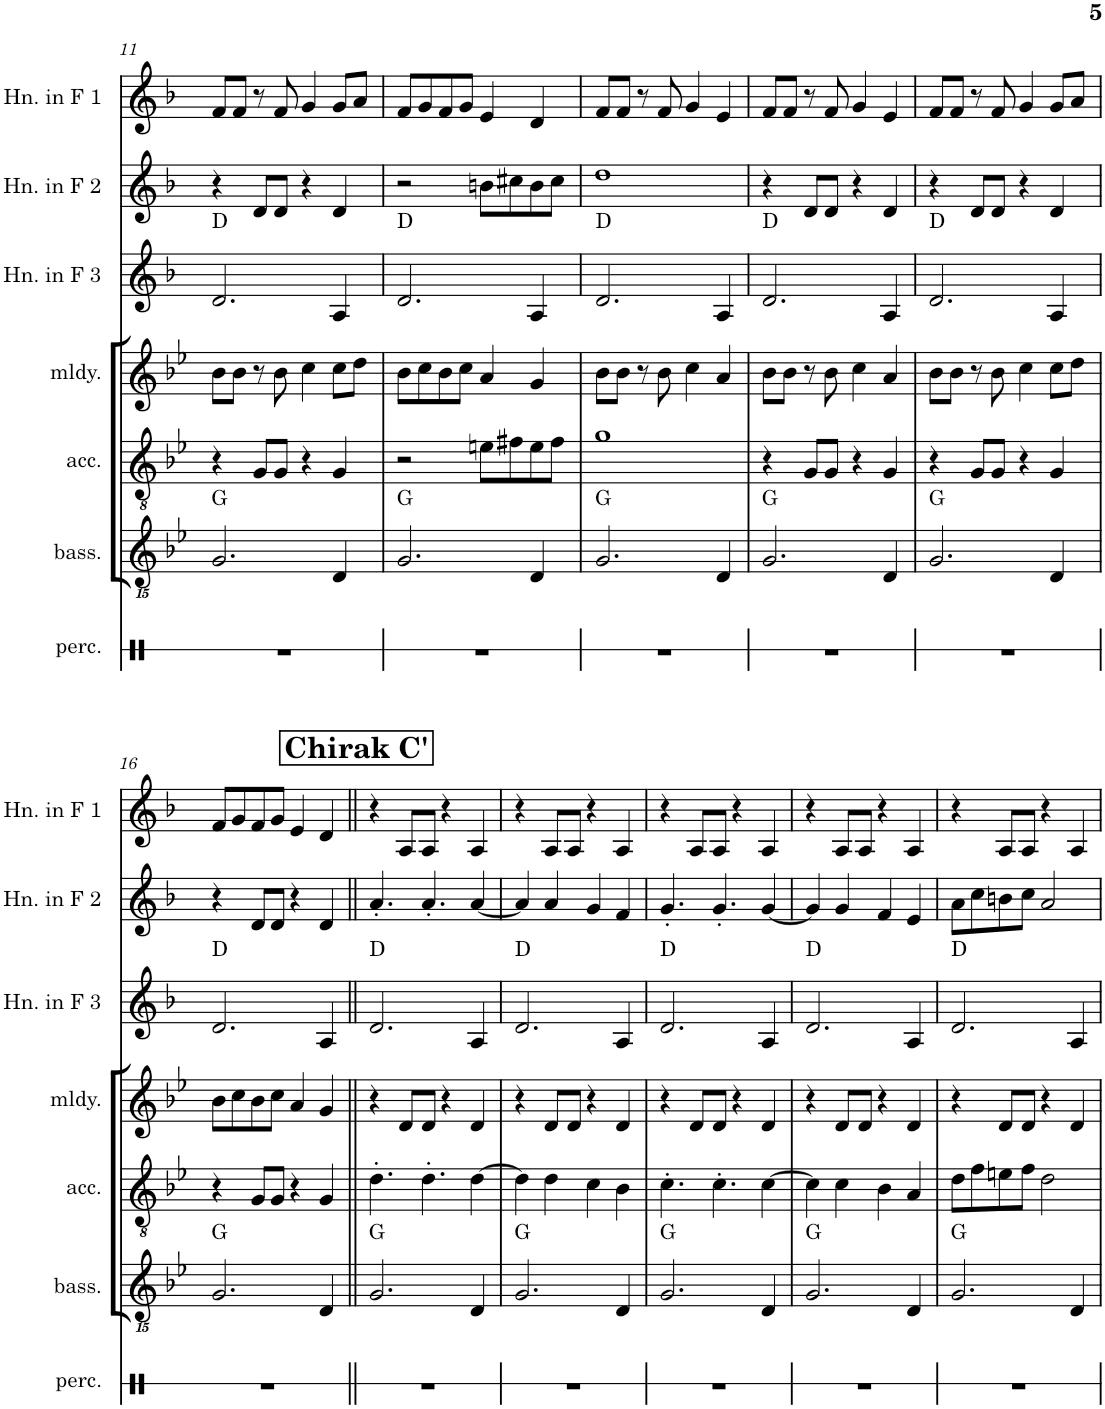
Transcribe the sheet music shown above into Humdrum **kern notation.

**kern	**kern	**harte	**kern	**kern	**kern	**harte	**kern	**kern
*part7	*part6	*part6	*part5	*part4	*part3	*part3	*part2	*part1
*staff7	*staff6	*	*staff5	*staff4	*staff3	*	*staff2	*staff1
*I"Percussion	*I"Bass (C)	*	*I"Accompaniment (C)	*I"Melody (C)	*I"Bass (F)	*	*I"Accompaniment (F)	*I"Melody (F)
*I'perc.	*I'bass.	*	*I'acc.	*I'mldy.	*	*	*	*
!!LO:PB:g=z
*clefX	*clefGvv2	*	*clefGv2	*clefG2	*clefG2	*	*clefG2	*clefG2
*	*	*	*	*Trd1c2	*Trd4c7	*	*Trd4c7	*Trd4c7
*k[]	*k[b-e-]	*	*k[b-e-]	*k[b-e-]	*k[b-]	*	*k[b-]	*k[b-]
*M4/4	*M4/4	*	*M4/4	*M4/4	*M4/4	*	*M4/4	*M4/4
=11	=11	=11	=11	=11	=11	=11	=11	=11
1r	2.GG/	G:maj	4r	8b-\L	2.d/	D:maj	4r	8f/L
.	.	.	.	8b-\J	.	.	.	8f/J
.	.	.	8G/L	8r	.	.	8d/L	8r
.	.	.	8G/J	8b-\	.	.	8d/J	8f/
.	.	.	4r	4cc\	.	.	4r	4g/
.	4DD/	.	4G/	8cc\L	4A/	.	4d/	8g/L
.	.	.	.	8dd\J	.	.	.	8a/J
=12	=12	=12	=12	=12	=12	=12	=12	=12
1r	2.GG/	G:maj	2r	8b-\L	2.d/	D:maj	2r	8f/L
.	.	.	.	8cc\	.	.	.	8g/
.	.	.	.	8b-\	.	.	.	8f/
.	.	.	.	8cc\J	.	.	.	8g/J
.	.	.	8en\L	4a/	.	.	8bn\L	4e/
.	.	.	8f#X\	.	.	.	8cc#X\	.
.	4DD/	.	8e\	4g/	4A/	.	8b\	4d/
.	.	.	8f#\J	.	.	.	8cc#\J	.
=13	=13	=13	=13	=13	=13	=13	=13	=13
1r	2.GG/	G:maj	1g	8b-\L	2.d/	D:maj	1dd	8f/L
.	.	.	.	8b-\J	.	.	.	8f/J
.	.	.	.	8r	.	.	.	8r
.	.	.	.	8b-\	.	.	.	8f/
.	.	.	.	4cc\	.	.	.	4g/
.	4DD/	.	.	4a/	4A/	.	.	4e/
=14	=14	=14	=14	=14	=14	=14	=14	=14
1r	2.GG/	G:maj	4r	8b-\L	2.d/	D:maj	4r	8f/L
.	.	.	.	8b-\J	.	.	.	8f/J
.	.	.	8G/L	8r	.	.	8d/L	8r
.	.	.	8G/J	8b-\	.	.	8d/J	8f/
.	.	.	4r	4cc\	.	.	4r	4g/
.	4DD/	.	4G/	4a/	4A/	.	4d/	4e/
=15	=15	=15	=15	=15	=15	=15	=15	=15
1r	2.GG/	G:maj	4r	8b-\L	2.d/	D:maj	4r	8f/L
.	.	.	.	8b-\J	.	.	.	8f/J
.	.	.	8G/L	8r	.	.	8d/L	8r
.	.	.	8G/J	8b-\	.	.	8d/J	8f/
.	.	.	4r	4cc\	.	.	4r	4g/
.	4DD/	.	4G/	8cc\L	4A/	.	4d/	8g/L
.	.	.	.	8dd\J	.	.	.	8a/J
!!LO:LB:g=z
=16	=16	=16	=16	=16	=16	=16	=16	=16
1r	2.GG/	G:maj	4r	8b-\L	2.d/	D:maj	4r	8f/L
.	.	.	.	8cc\	.	.	.	8g/
.	.	.	8G/L	8b-\	.	.	8d/L	8f/
.	.	.	8G/J	8cc\J	.	.	8d/J	8g/J
.	.	.	4r	4a/	.	.	4r	4e/
.	4DD/	.	4G/	4g/	4A/	.	4d/	4d/
!!LO:REH:place=s1:a:B:cj:fs=14:t=Chirak C'
=17||	=17||	=17||	=17||	=17||	=17||	=17||	=17||	=17||
1r	2.GG/	G:maj	4.d'\	4r	2.d/	D:maj	4.a'/	4r
.	.	.	.	8d/L	.	.	.	8A/L
.	.	.	4.d'\	8d/J	.	.	4.a'/	8A/J
.	.	.	.	4r	.	.	.	4r
.	4DD/	.	[4d\	4d/	4A/	.	[4a/	4A/
=18	=18	=18	=18	=18	=18	=18	=18	=18
1r	2.GG/	G:maj	4d\]	4r	2.d/	D:maj	4a/]	4r
.	.	.	4d\	8d/L	.	.	4a/	8A/L
.	.	.	.	8d/J	.	.	.	8A/J
.	.	.	4c\	4r	.	.	4g/	4r
.	4DD/	.	4B-\	4d/	4A/	.	4f/	4A/
=19	=19	=19	=19	=19	=19	=19	=19	=19
1r	2.GG/	G:maj	4.c'\	4r	2.d/	D:maj	4.g'/	4r
.	.	.	.	8d/L	.	.	.	8A/L
.	.	.	4.c'\	8d/J	.	.	4.g'/	8A/J
.	.	.	.	4r	.	.	.	4r
.	4DD/	.	[4c\	4d/	4A/	.	[4g/	4A/
=20	=20	=20	=20	=20	=20	=20	=20	=20
1r	2.GG/	G:maj	4c\]	4r	2.d/	D:maj	4g/]	4r
.	.	.	4c\	8d/L	.	.	4g/	8A/L
.	.	.	.	8d/J	.	.	.	8A/J
.	.	.	4B-\	4r	.	.	4f/	4r
.	4DD/	.	4A/	4d/	4A/	.	4e/	4A/
=21	=21	=21	=21	=21	=21	=21	=21	=21
1r	2.GG/	G:maj	8d\L	4r	2.d/	D:maj	8a\L	4r
.	.	.	8f\	.	.	.	8cc\	.
.	.	.	8en\	8d/L	.	.	8bn\	8A/L
.	.	.	8f\J	8d/J	.	.	8cc\J	8A/J
.	.	.	2d\	4r	.	.	2a/	4r
.	4DD/	.	.	4d/	4A/	.	.	4A/
=	=	=	=	=	=	=	=	=
*-	*-	*-	*-	*-	*-	*-	*-	*-
